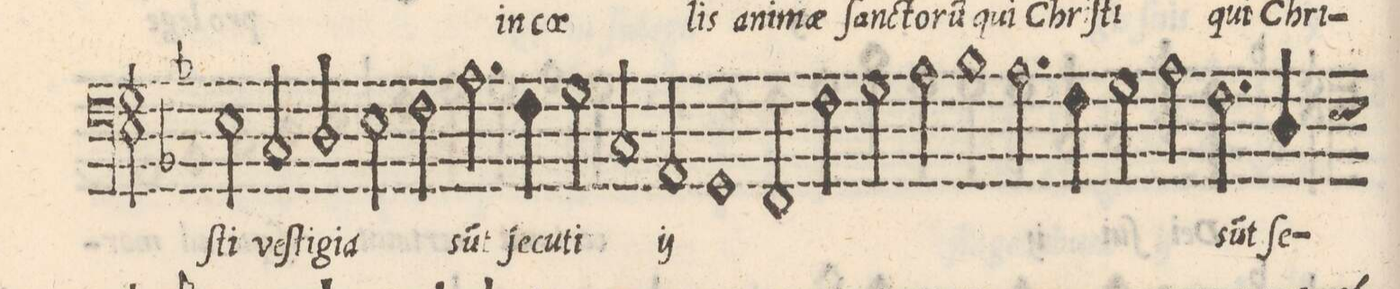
**kern	**text
*I"BASSO	*
*clefF4	*
*k[b-]	*
*met(C|)	*
*M2/1	*
*custos:E	*
2Eny\	-ſti
2C/	ve-
=17-	=17-
2D/	-ſti-
2E\	-gi-
2F\	-a
2.A\	su(n)t
=18-	=18-
4F\	ſe-
2G\	-cu-
2C/	-ti
*	*ij
2AA/	qui
=19-	=19-
1GG	Chri-
2FF/	-ſti
2F\	ve-
=20-	=20-
2G\	.
2A\	.
1B-	.
=21-	=21-
2.A\	-ſti-
4F\	-gi-
2G\	-a
*	*Xij
2A\	.
=22-	=22-
2.F\	ſu(n)t
4D/	ſe-
*-	*-
